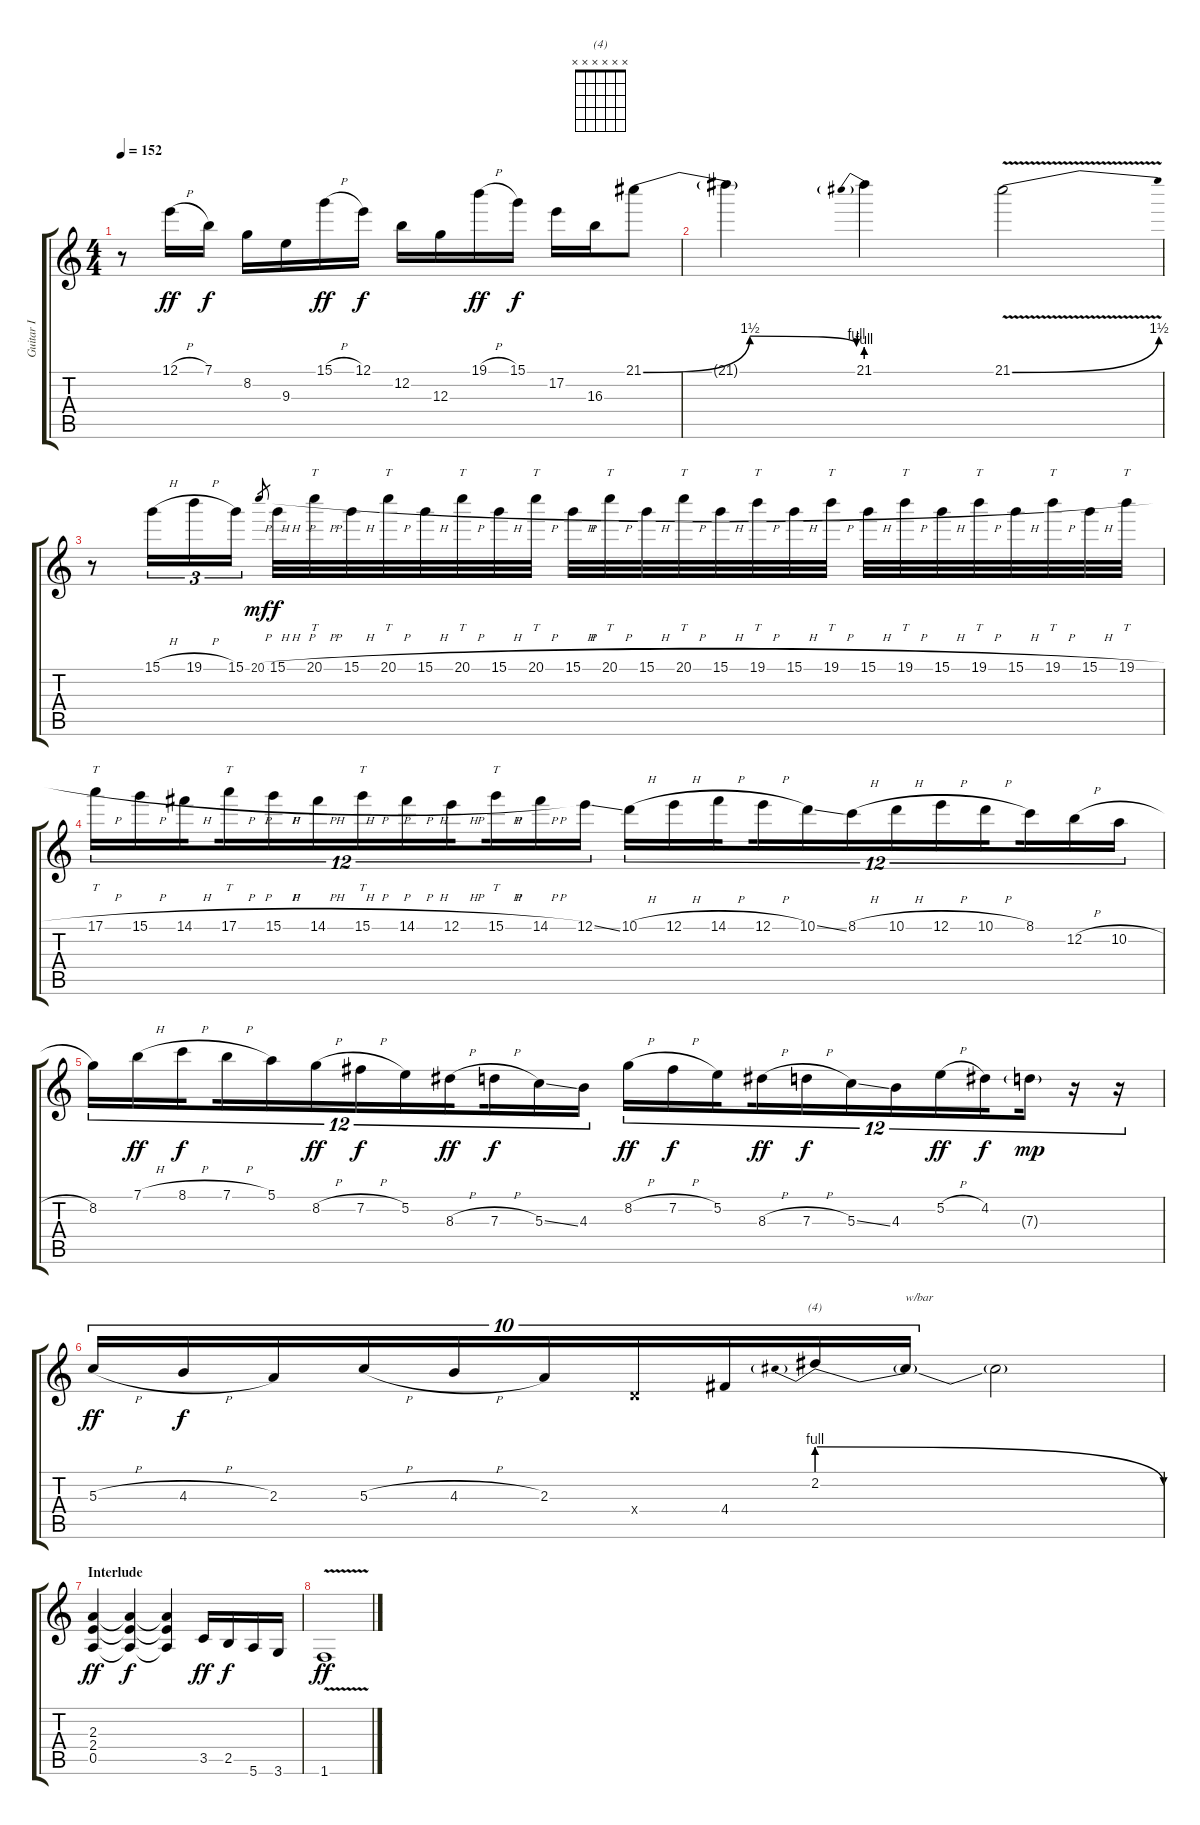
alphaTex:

\track ("Guitar I" "Guitar I") {instrument overdrivenguitar}
\staff {score tabs}
\tuning (E4 B3 G3 D3 A2 E2) {hide}
\chord ("(4)" x x x x x x)
\ts (4 4)
\tempo 152
\clef g2
\ks c
r.8{dy f} 12.1{h}.16{dy ff} 7.1.16{dy f} 8.2.16 9.3.16 15.1{h}.16{dy ff} 12.1.16{dy f} 12.2.16 12.3.16 19.1{h}.16{dy ff} 15.1.16{dy f} 17.2.16 16.3.16 21.1{be (bendrelease 0 0 20 6 30 6 60 4)}.8 |
21.1{t}.4 21.1{be (prebend 0 4 60 4)}.4 21.1{be (bend 0 0 60 6) v}.2 |
r.8 15.1{h}.16{tu (3 2)} 19.1{h}.16{tu (3 2)} 15.1.16{tu (3 2)} 20.1{h}.8{gr dy mf} 15.1{h}.32{dy f} 20.1{h}.32{tt} 15.1{h}.32 20.1{h}.32{tt} 15.1{h}.32 20.1{h}.32{tt} 15.1{h}.32 20.1{h}.32{tt} 15.1{h}.32 20.1{h}.32{tt} 15.1{h}.32 20.1{h}.32{tt} 15.1{h}.32 19.1{h}.32{tt} 15.1{h}.32 19.1{h}.32{tt} 15.1{h}.32 19.1{h}.32{tt} 15.1{h}.32 19.1{h}.32{tt} 15.1{h}.32 19.1{h}.32{tt} 15.1{h}.32 19.1{h}.32{tt} |
17.1{h}.16{tt tu (12 8)} 15.1{h}.16{tu (12 8)} 14.1{h}.16{tu (12 8) beam splitsecondary} 17.1{h}.16{tt tu (12 8)} 15.1{h}.16{tu (12 8)} 14.1{h}.16{tu (12 8)} 15.1{h}.16{tt tu (12 8)} 14.1{h}.16{tu (12 8)} 12.1{h}.16{tu (12 8) beam splitsecondary} 15.1{h}.16{tt tu (12 8)} 14.1{h}.16{tu (12 8)} 12.1{ss}.16{tu (12 8)} 10.1{h}.16{tu (12 8)} 12.1{h}.16{tu (12 8)} 14.1{h}.16{tu (12 8) beam splitsecondary} 12.1{h}.16{tu (12 8)} 10.1{ss}.16{tu (12 8)} 8.1{h}.16{tu (12 8)} 10.1{h}.16{tu (12 8)} 12.1{h}.16{tu (12 8)} 10.1{h}.16{tu (12 8) beam splitsecondary} 8.1.16{tu (12 8)} 12.2{h}.16{tu (12 8)} 10.2{h}.16{tu (12 8)} |
8.2.16{tu (12 8)} 7.1{h}.16{tu (12 8) dy ff} 8.1{h}.16{tu (12 8) dy f beam splitsecondary} 7.1{h}.16{tu (12 8)} 5.1.16{tu (12 8)} 8.2{h}.16{tu (12 8) dy ff} 7.2{h}.16{tu (12 8) dy f} 5.2.16{tu (12 8)} 8.3{h}.16{tu (12 8) dy ff beam splitsecondary} 7.3{h}.16{tu (12 8) dy f} 5.3{ss}.16{tu (12 8)} 4.3.16{tu (12 8)} 8.2{h}.16{tu (12 8) dy ff} 7.2{h}.16{tu (12 8) dy f} 5.2.16{tu (12 8) beam splitsecondary} 8.3{h}.16{tu (12 8) dy ff} 7.3{h}.16{tu (12 8) dy f} 5.3{ss}.16{tu (12 8)} 4.3.16{tu (12 8)} 5.2{h}.16{tu (12 8) dy ff} 4.2.16{tu (12 8) dy f beam splitsecondary} 7.3{g}.16{tu (12 8) dy mp} r.16{tu (12 8)} r.16{tu (12 8)} |
5.3{h}.16{tu (10 8) dy ff} 4.3{h}.16{tu (10 8) dy f} 2.3.16{tu (10 8)} 5.3{h}.16{tu (10 8)} 4.3{h}.16{tu (10 8)} 2.3.16{tu (10 8)} 0.4{x}.16{tu (10 8)} 4.4.16{tu (10 8)} 2.2{be (prebendrelease 0 4 60 0)}.16{tu (10 8) ch "(4)"} 2.2{t}.16{tu (10 8) txt "w/bar"} 2.2{t}.2 |
\section ("" "Interlude")
(2.3 2.4 0.5).4{dy ff} (2.3{t} 2.4{t} 0.5{t}).4{dy f} (2.3{t} 2.4{t} 0.5{t}).4 3.5.16{dy ff} 2.5.16{dy f} 5.6.16 3.6.16 |
1.6{v}.1{dy ff}
